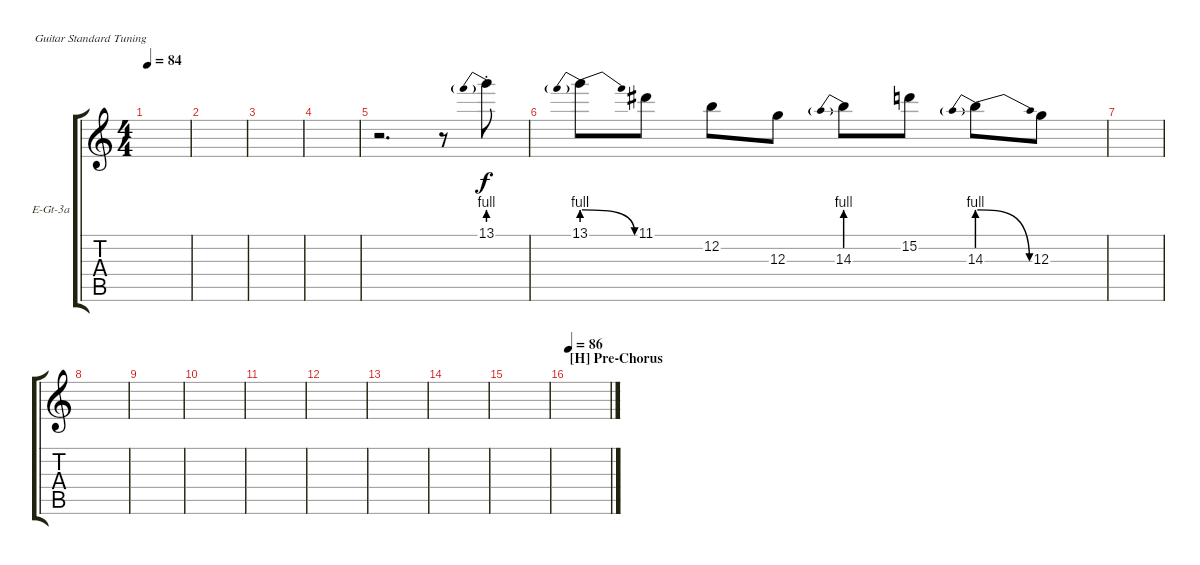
\defaultSystemsLayout 4
\bracketExtendMode groupsimilarinstruments
\firstSystemTrackNameOrientation horizontal
\otherSystemsTrackNameOrientation horizontal
\track ("Electric Guitar 3a" "E-Gt-3a") {instrument electricguitarclean}
\staff {score tabs}
\tuning (E4 B3 G3 D3 A2 E2)
\ts (4 4)
\tempo 84
\clef g2
\ks c
|
|
|
|
r.2{d} r.8 13.1{be (prebend 0 4 60 4) st}.8 |
13.1{be (prebendrelease 0 4 30 0)}.8 11.1.8 12.2.8 12.3.8 14.3{be (prebend 0 4 60 4)}.8 15.2.8 14.3{be (prebendrelease 0 4 31.799999999999997 0)}.8 12.3.8 |
|
|
|
|
|
|
|
|
|
\section ("H" "Pre-Chorus")
\tempo 86
